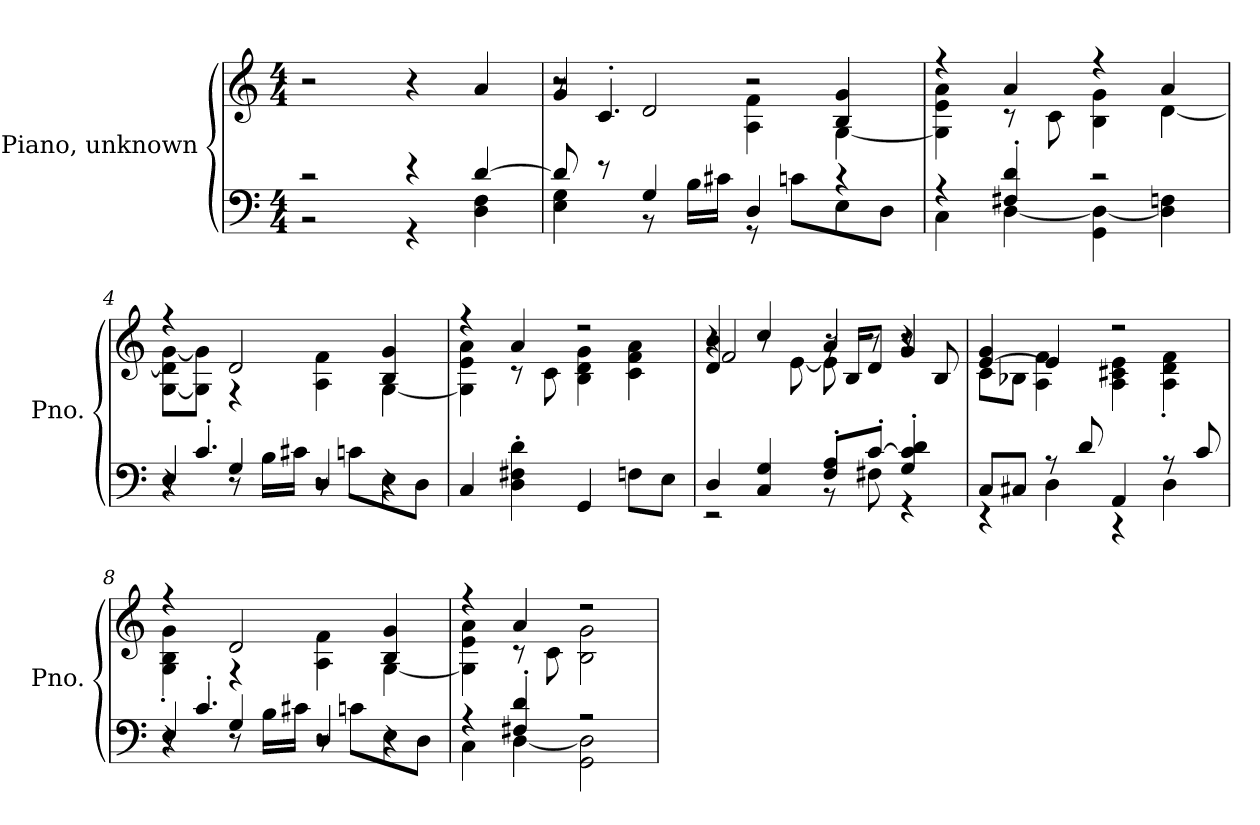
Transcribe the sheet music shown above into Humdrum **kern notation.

**kern	**kern
*part1	*part1
*staff2	*staff1
*I"Piano, unknown	*
*I'Pno.	*
*clefF4	*clefG2
*k[]	*k[]
*M4/4	*M4/4
*MM120	*MM120
=1	=1
*^	*
2r	2r	2r
4r	4r	4r
[4d/	4D\ 4F\	4a/
=2	=2	=2
*	*	*^
*	*	*	*^
8d/]	4E\ 4G\	4g/	2r	8r
8r	.	.	.	4.c'/
4G/	8r	2d/	.	.
.	16B\LL	.	.	.
.	16c#X\JJ	.	.	.
4D/	8r	.	4A\ 4f\	2r
.	8cn\L	.	.	.
4r	8E\	4B/ 4g/	[4G\	.
.	8D\J	.	.	.
*	*	*	*v	*v
=3	=3	=3	=3
4r	4C\	4r	4G\] 4e\ 4a\
4F#X/' 4d/'	[4D\	4a/	8r
.	.	.	8c\
2r	4GG\ 4D\_	4r	4B\ 4g\
.	4D\] 4Fn\	4a/	[4d\
=4	=4	=4	=4
*	*^	*	*
8r	4r	4E/	4r	[8G\ 8d\] [8g\L
4.c'/	.	.	.	8G\] 8g\]J
.	8r	4G/	2d/	4r
.	16B\LL	.	.	.
.	16c#X\JJ	.	.	.
2r	8r	4D/	.	4A\ 4f\
.	8cn\L	.	.	.
.	8E\	4r	4B/ 4g/	[4G\
.	8D\J	.	.	.
*v	*v	*v	*	*
!!LO:LB:g=z	!!
=5	=5	=5
4C/	4r	4G\] 4e\ 4a\
4D\' 4F#X\' 4d\'	4a/	8r
.	.	8c\
4GG/	2r	4B\ 4d\ 4g\
8Fn\L	.	4c\ 4f\ 4a\
8E\J	.	.
=6	=6	=6
*^	*	*^
4D/	2r	4d/ 4b/	4r	2f/
4C/ 4G/	.	4cc/	8r	.
.	.	.	[8e\	.
8F/' 8A/'L	8r	4a/	8e\]	16r
.	.	.	.	16B/KL
[8c'/J	8F#X\	.	8r	8d/J
4G/' 4c/]' 4d/'	4r	4g/	4r	8r
.	.	.	.	8B/
*	*	*	*v	*v
=7	=7	=7	=7
8C/L	4r	[4e/ 4g/	8c\L
8C#X/J	.	.	8B-X\J
8r	4D\	4e/]	4A\ 4f\
8d/	.	.	.
4AA/	4r	2r	4A\ 4c#X\ 4e\
8r	4D\	.	4A\' 4d\' 4f\'
8c/	.	.	.
=8	=8	=8	=8
*	*^	*	*
8r	4r	4E/	4r	4G\' 4B\' 4g\'
4.c'/	.	.	.	.
.	8r	4G/	2d/	4r
.	16B\LL	.	.	.
.	16c#X\JJ	.	.	.
2r	8r	4D/	.	4A\ 4f\
.	8cn\L	.	.	.
.	8E\	4r	4B/ 4g/	[4G\
.	8D\J	.	.	.
*	*v	*v	*	*
!!LO:LB:g=z	!!
=9	=9	=9	=9
4r	4C\	4r	4G\] 4e\ 4a\
4F#X/' 4d/'	[4D\	4a/	8r
.	.	.	8c\
2r	2GG\ 2D\]	2r	2B\ 2g\
*v	*v	*	*
*	*v	*v
=	=
*-	*-
